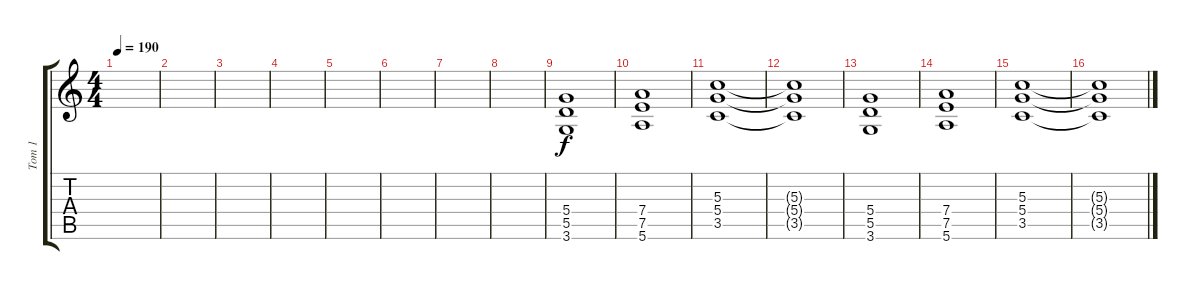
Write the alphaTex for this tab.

\track ("Tom 1" "Tom 1") {instrument distortionguitar}
\staff {score tabs}
\tuning (E4 B3 G3 D3 A2 E2) {hide}
\ts (4 4)
\tempo 190
\clef g2
\ks c
|
|
|
|
|
|
|
|
(5.4 5.5 3.6).1 |
(7.4 7.5 5.6).1{dy f} |
(5.3 5.4 3.5).1 |
(5.3{t} 5.4{t} 3.5{t}).1 |
(5.4 5.5 3.6).1 |
(7.4 7.5 5.6).1 |
(5.3 5.4 3.5).1 |
(5.3{t} 5.4{t} 3.5{t}).1
